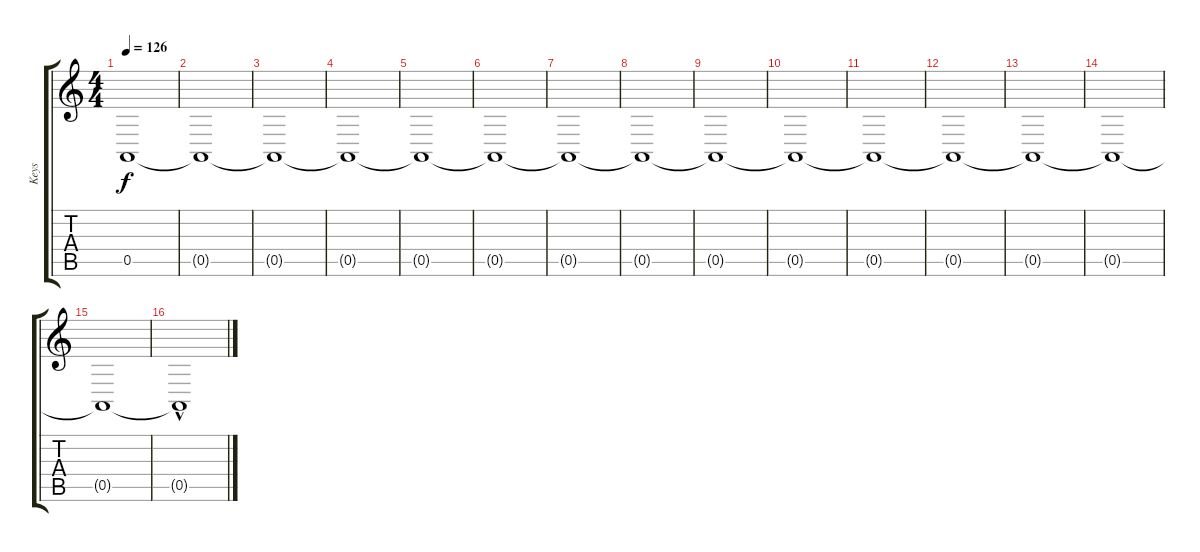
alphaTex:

\track ("Keys" "Keys") {instrument synthbrass1}
\staff {score tabs}
\tuning (E4 B3 G3 D3 A2 E2) {hide}
\ts (4 4)
\tempo 126
\clef g2
\ks c
0.5{t}.1{dy f} |
0.5{t}.1 |
0.5{t}.1 |
0.5{t}.1 |
0.5{t}.1 |
0.5{t}.1 |
0.5{t}.1 |
0.5{t}.1 |
0.5{t}.1 |
0.5{t}.1 |
0.5{t}.1 |
0.5{t}.1 |
0.5{t}.1 |
0.5{t}.1 |
0.5{t}.1 |
0.5{hac t}.1
